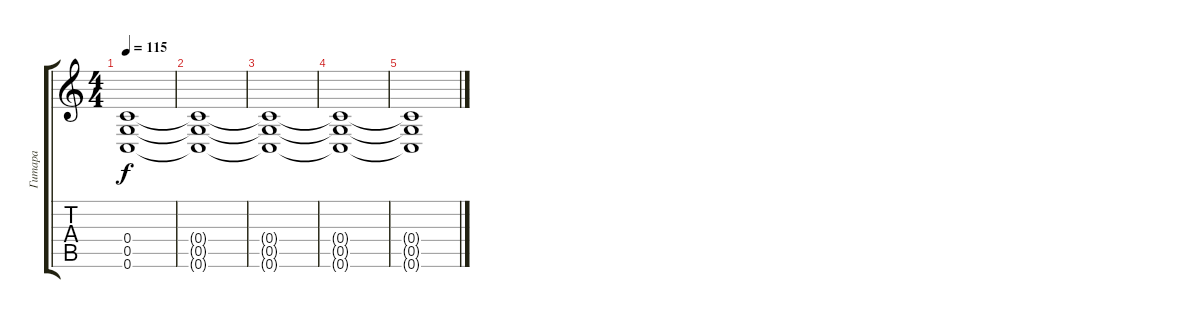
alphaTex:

\track ("Гитара" "Гитара") {instrument distortionguitar}
\staff {score tabs}
\tuning (D4 A3 F3 C3 G2 C2) {hide}
\ts (4 4)
\tempo 115
\clef g2
\ks c
(0.4{t} 0.5{t} 0.6{t}).1{dy f} |
(0.4{t} 0.5{t} 0.6{t}).1 |
(0.4{t} 0.5{t} 0.6{t}).1 |
(0.4{t} 0.5{t} 0.6{t}).1 |
(0.4{t} 0.5{t} 0.6{t}).1
